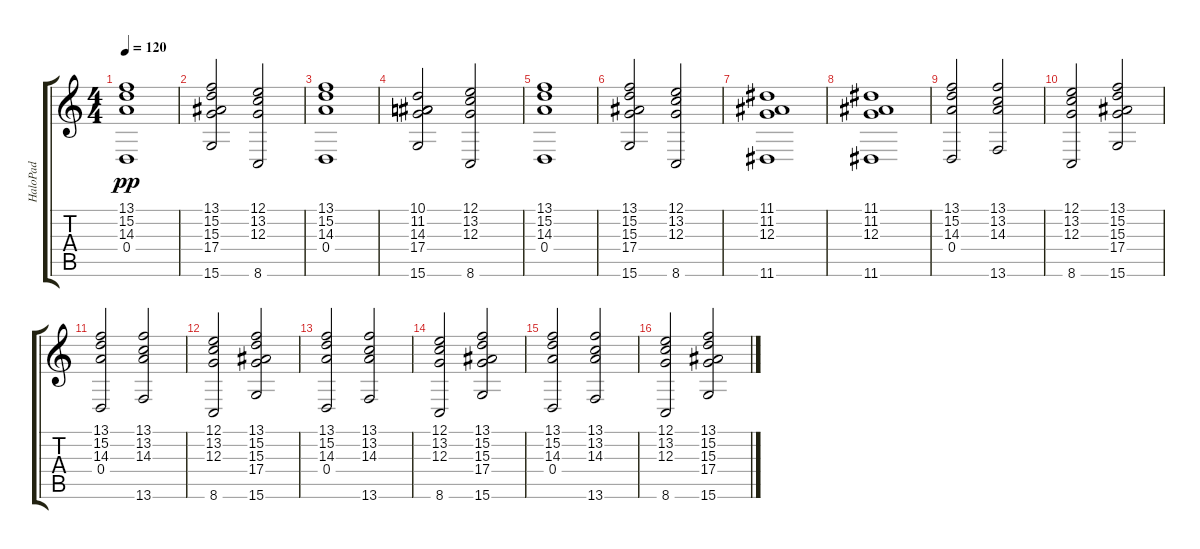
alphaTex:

\track ("HaloPad" "HaloPad") {instrument pad7halo}
\staff {score tabs}
\tuning (E4 B3 G3 D3 A2 E2) {hide}
\ts (4 4)
\tempo 120
\clef g2
\ks c
(13.1 15.2 14.3 0.4).1{dy pp} |
(13.1 15.2 15.3 17.4 15.6).2 (12.1 13.2 12.3 8.6).2 |
(13.1 15.2 14.3 0.4).1 |
(10.1 11.2 14.3 17.4 15.6).2 (12.1 13.2 12.3 8.6).2 |
(13.1 15.2 14.3 0.4).1 |
(13.1 15.2 15.3 17.4 15.6).2 (12.1 13.2 12.3 8.6).2 |
(11.1 11.2 12.3 11.6).1 |
(11.1 11.2 12.3 11.6).1 |
(13.1 15.2 14.3 0.4).2 (13.1 13.2 14.3 13.6).2 |
(12.1 13.2 12.3 8.6).2 (13.1 15.2 15.3 17.4 15.6).2 |
(13.1 15.2 14.3 0.4).2 (13.1 13.2 14.3 13.6).2 |
(12.1 13.2 12.3 8.6).2 (13.1 15.2 15.3 17.4 15.6).2 |
(13.1 15.2 14.3 0.4).2 (13.1 13.2 14.3 13.6).2 |
(12.1 13.2 12.3 8.6).2 (13.1 15.2 15.3 17.4 15.6).2 |
(13.1 15.2 14.3 0.4).2 (13.1 13.2 14.3 13.6).2 |
(12.1 13.2 12.3 8.6).2 (13.1 15.2 15.3 17.4 15.6).2
